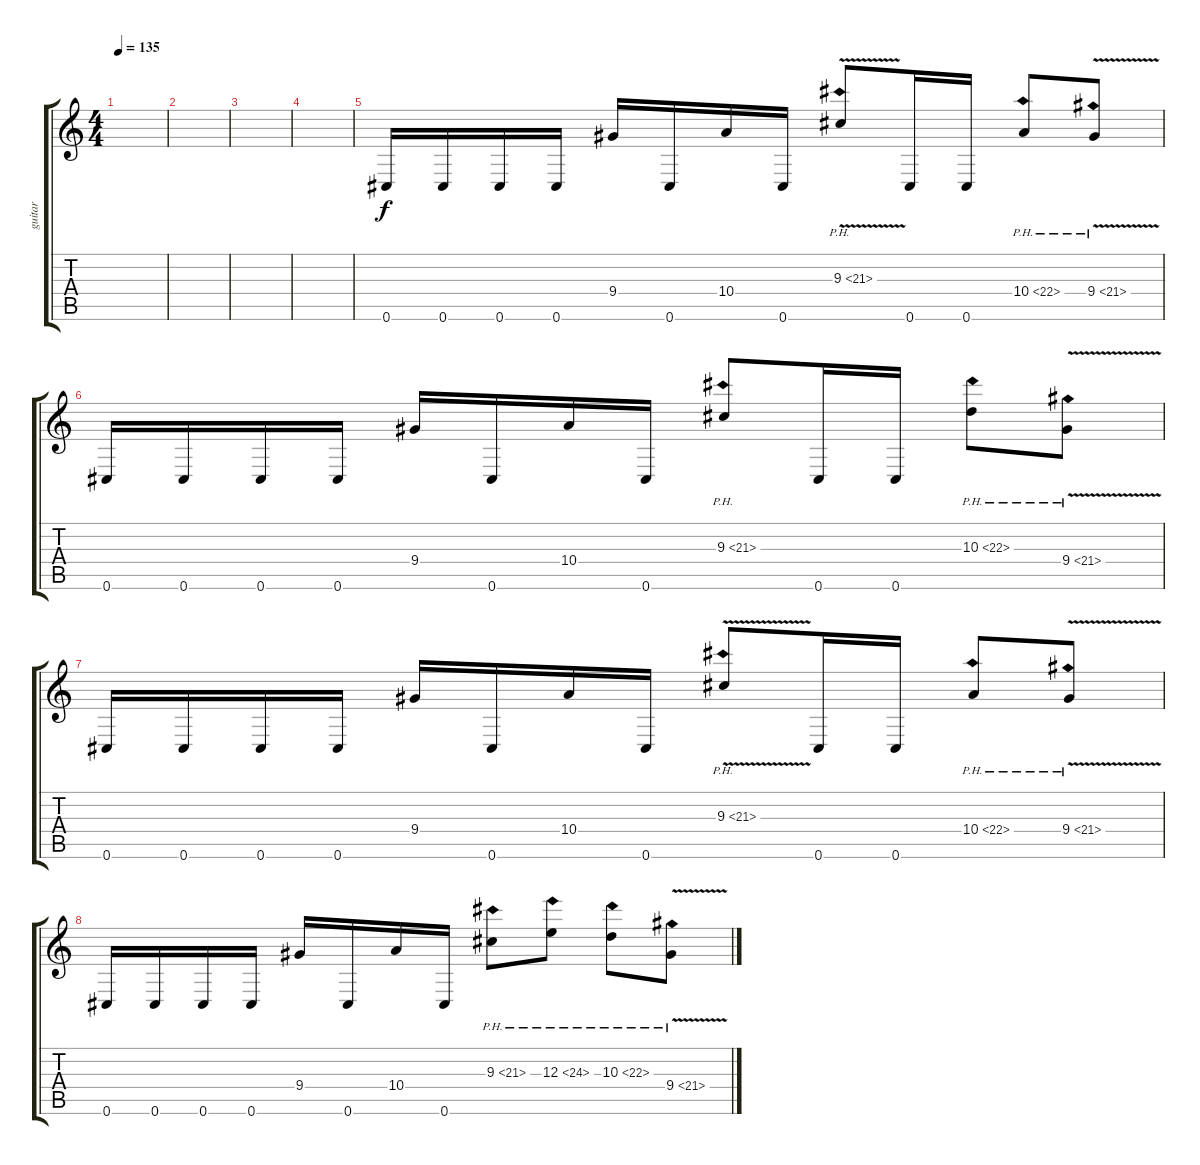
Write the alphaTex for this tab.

\track ("guitar" "guitar") {instrument distortionguitar}
\staff {score tabs}
\tuning (Db4 Ab3 E3 B2 Gb2 Db2) {hide}
\ts (4 4)
\tempo 135
\clef g2
\ks c
|
|
|
|
0.6.16{instrument distortionguitar} 0.6.16 0.6.16 0.6.16 9.4.16 0.6.16 10.4.16 0.6.16 9.3{ph 12 v}.8{instrument guitarharmonics} 0.6.16{instrument distortionguitar} 0.6.16 10.4{ph 12}.8{instrument guitarharmonics} 9.4{ph 12 v}.8 |
0.6.16{instrument distortionguitar} 0.6.16 0.6.16 0.6.16 9.4.16 0.6.16 10.4.16 0.6.16 9.3{ph 12}.8{instrument guitarharmonics} 0.6.16{instrument distortionguitar} 0.6.16 10.3{ph 12}.8{instrument guitarharmonics} 9.4{ph 12 v}.8 |
0.6.16{instrument distortionguitar} 0.6.16 0.6.16 0.6.16 9.4.16 0.6.16 10.4.16 0.6.16 9.3{ph 12 v}.8{instrument guitarharmonics} 0.6.16{instrument distortionguitar} 0.6.16 10.4{ph 12}.8{instrument guitarharmonics} 9.4{ph 12 v}.8 |
0.6.16{instrument distortionguitar} 0.6.16 0.6.16 0.6.16 9.4.16 0.6.16 10.4.16 0.6.16 9.3{ph 12}.8{instrument guitarharmonics} 12.3{ph 12}.8 10.3{ph 12}.8 9.4{ph 12 v}.8
